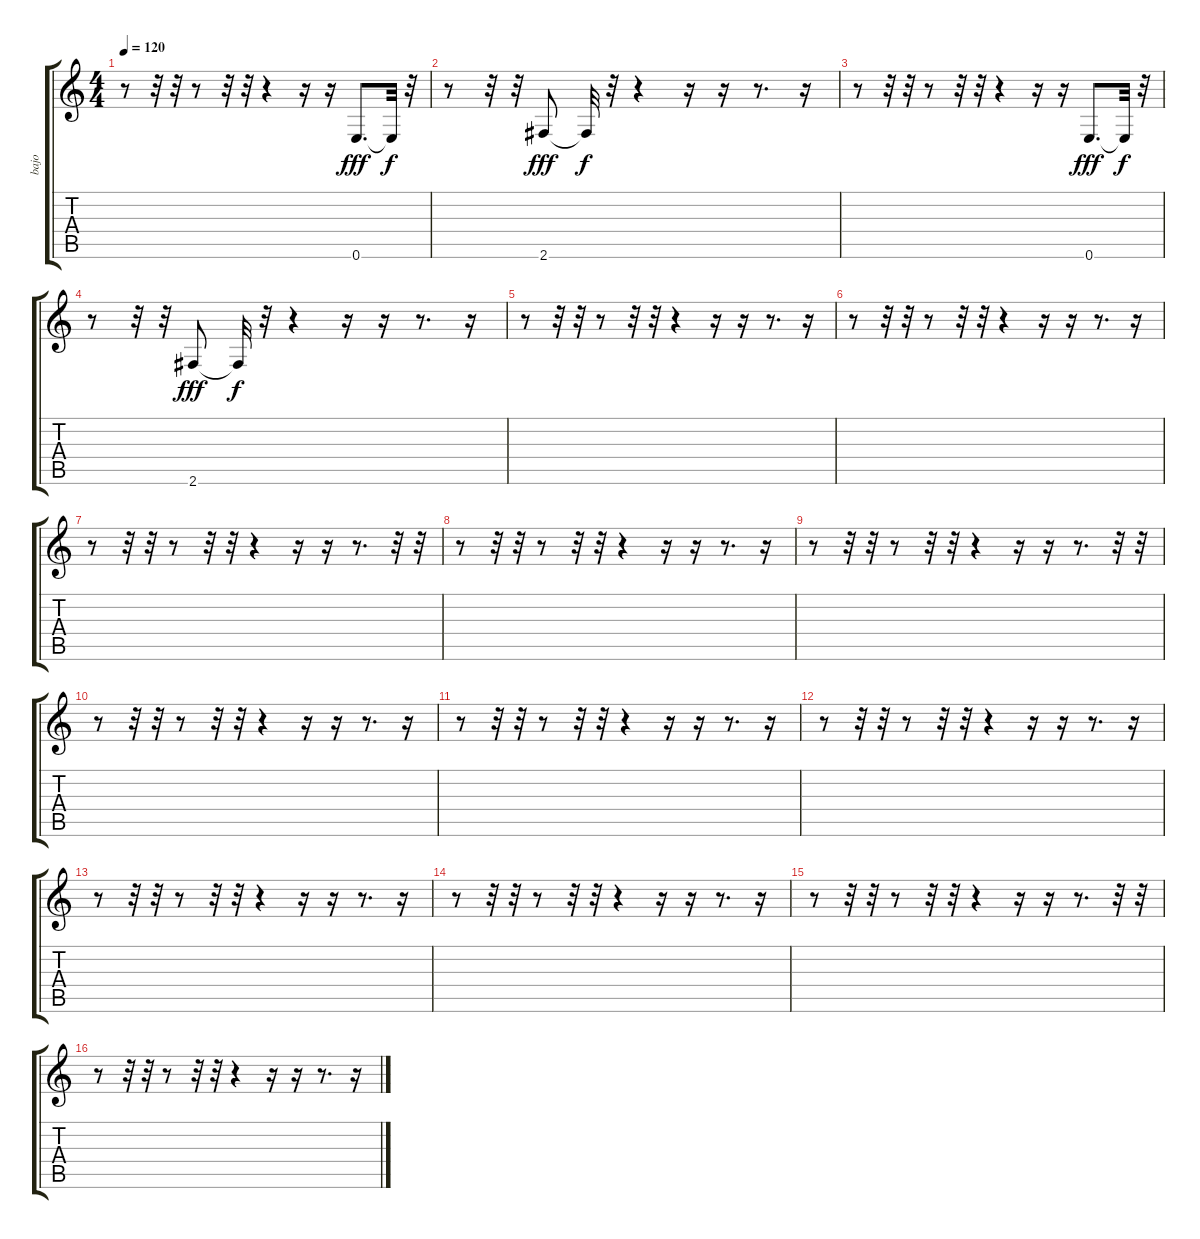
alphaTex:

\track ("bajo" "bajo") {instrument electricbassfinger}
\staff {score tabs}
\tuning (E4 B3 G3 D3 A2 E2) {hide}
\ts (4 4)
\tempo 120
\clef g2
\ks c
r.8{dy f} r.32 r.32 r.8 r.32 r.32 r.4 r.16 r.16 0.6.8{d dy fff} 0.6{t}.32{dy f} r.32 |
r.8 r.32 r.32 2.6.8{dy fff} 2.6{t}.32{dy f} r.32 r.4 r.16 r.16 r.8{d} r.16 |
r.8 r.32 r.32 r.8 r.32 r.32 r.4 r.16 r.16 0.6.8{d dy fff} 0.6{t}.32{dy f} r.32 |
r.8 r.32 r.32 2.6.8{dy fff} 2.6{t}.32{dy f} r.32 r.4 r.16 r.16 r.8{d} r.16 |
r.8 r.32 r.32 r.8 r.32 r.32 r.4 r.16 r.16 r.8{d} r.16 |
r.8 r.32 r.32 r.8 r.32 r.32 r.4 r.16 r.16 r.8{d} r.16 |
r.8 r.32 r.32 r.8 r.32 r.32 r.4 r.16 r.16 r.8{d} r.32 r.32 |
r.8 r.32 r.32 r.8 r.32 r.32 r.4 r.16 r.16 r.8{d} r.16 |
r.8 r.32 r.32 r.8 r.32 r.32 r.4 r.16 r.16 r.8{d} r.32 r.32 |
r.8 r.32 r.32 r.8 r.32 r.32 r.4 r.16 r.16 r.8{d} r.16 |
r.8 r.32 r.32 r.8 r.32 r.32 r.4 r.16 r.16 r.8{d} r.16 |
r.8 r.32 r.32 r.8 r.32 r.32 r.4 r.16 r.16 r.8{d} r.16 |
r.8 r.32 r.32 r.8 r.32 r.32 r.4 r.16 r.16 r.8{d} r.16 |
r.8 r.32 r.32 r.8 r.32 r.32 r.4 r.16 r.16 r.8{d} r.16 |
r.8 r.32 r.32 r.8 r.32 r.32 r.4 r.16 r.16 r.8{d} r.32 r.32 |
r.8 r.32 r.32 r.8 r.32 r.32 r.4 r.16 r.16 r.8{d} r.16
